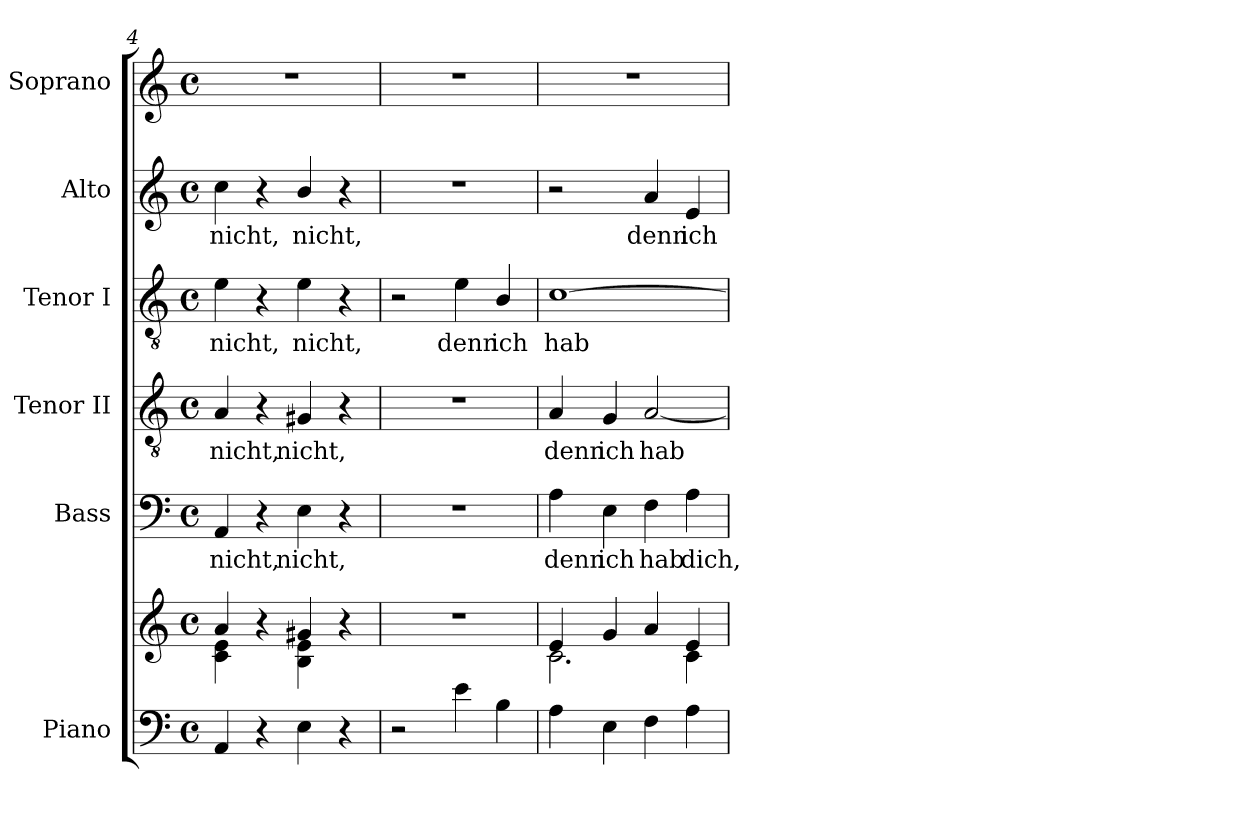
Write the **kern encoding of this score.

**kern	**kern	**kern	**text	**kern	**text	**kern	**text	**kern	**text	**kern
*part6	*part6	*part5	*part5	*part4	*part4	*part3	*part3	*part2	*part2	*part1
*staff7	*staff6	*staff5	*staff5	*staff4	*staff4	*staff3	*staff3	*staff2	*staff2	*staff1
*I"Piano	*	*I"Bass	*	*I"Tenor II	*	*I"Tenor I	*	*I"Alto	*	*I"Soprano
*I'Pno.	*	*I'B.	*	*I'T.	*	*I'T.	*	*I'A.	*	*I'S.
*clefF4	*clefG2	*clefF4	*	*clefGv2	*	*clefGv2	*	*clefG2	*	*clefG2
*	*	*	*	*ITrd7c12	*	*ITrd7c12	*	*	*	*
*k[]	*k[]	*k[]	*	*k[]	*	*k[]	*	*k[]	*	*k[]
*C:	*C:	*C:	*	*C:	*	*C:	*	*C:	*	*C:
*M4/4	*M4/4	*M4/4	*	*M4/4	*	*M4/4	*	*M4/4	*	*M4/4
*met(c)	*met(c)	*met(c)	*	*met(c)	*	*met(c)	*	*met(c)	*	*met(c)
=4	=4	=4	=4	=4	=4	=4	=4	=4	=4	=4
*	*^	*	*	*	*	*	*	*	*	*
!	!	!	!	!LO:LY:b:color=#000000	!	!	!	!	!	!	!
!	!	!	!	!	!	!LO:LY:b:color=#000000	!	!	!	!	!
!	!	!	!	!	!	!	!	!LO:LY:b:color=#000000	!	!	!
!	!	!	!	!	!	!	!	!	!	!LO:LY:b:color=#000000	!
4AAi/	4ai/	4ci\ 4ei	4AAi/	nicht,	4AAi/	nicht,	4Ei\	nicht,	4cci\	nicht,	1r
4r	4r	4ryy	4r	.	4r	.	4r	.	4r	.	.
!	!	!	!	!LO:LY:b:color=#000000	!	!	!	!	!	!	!
!	!	!	!	!	!	!LO:LY:b:color=#000000	!	!	!	!	!
!	!	!	!	!	!	!	!	!LO:LY:b:color=#000000	!	!	!
!	!	!	!	!	!	!	!	!	!	!LO:LY:b:color=#000000	!
4Ei\	4g#Xi/	4Bi\ 4ei	4Ei\	nicht,	4GG#Xi/	nicht,	4Ei\	nicht,	4bi/	nicht,	.
4r	4r	4ryy	4r	.	4r	.	4r	.	4r	.	.
*	*v	*v	*	*	*	*	*	*	*	*	*
!!LO:LB:g=z
=5	=5	=5	=5	=5	=5	=5	=5	=5	=5	=5
2r	1r	1r	.	1r	.	2r	.	1r	.	1r
!	!	!	!	!	!	!	!LO:LY:b:color=#000000	!	!	!
4ei\	.	.	.	.	.	4Ei\	denn	.	.	.
!	!	!	!	!	!	!	!LO:LY:b:color=#000000	!	!	!
4Bi\	.	.	.	.	.	4BBi/	ich	.	.	.
=6	=6	=6	=6	=6	=6	=6	=6	=6	=6	=6
*	*^	*	*	*	*	*	*	*	*	*
!	!	!	!	!LO:LY:b:color=#000000	!	!	!	!	!	!	!
!	!	!	!	!	!	!LO:LY:b:color=#000000	!	!	!	!	!
!	!	!	!	!	!	!	!	!LO:LY:b:color=#000000	!	!	!
4Ai\	4ei/	2.ci\	4Ai\	denn	4AAi/	denn	[1Ci	hab	2r	.	1r
!	!	!	!	!LO:LY:b:color=#000000	!	!	!	!	!	!	!
!	!	!	!	!	!	!LO:LY:b:color=#000000	!	!	!	!	!
4Ei\	4gi/	.	4Ei\	ich	4GGi/	ich	.	.	.	.	.
!	!	!	!	!LO:LY:b:color=#000000	!	!	!	!	!	!	!
!	!	!	!	!	!	!LO:LY:b:color=#000000	!	!	!	!	!
!	!	!	!	!	!	!	!	!	!	!LO:LY:b:color=#000000	!
4Fi\	4ai/	.	4Fi\	hab	[2AAi/	hab	.	.	4ai/	denn	.
!	!	!	!	!LO:LY:b:color=#000000	!	!	!	!	!	!	!
!	!	!	!	!	!	!	!	!	!	!LO:LY:b:color=#000000	!
4Ai\	4ei/	4ci\	4Ai\	dich,	.	.	.	.	4ei/	ich	.
*	*v	*v	*	*	*	*	*	*	*	*	*
=	=	=	=	=	=	=	=	=	=	=
*-	*-	*-	*-	*-	*-	*-	*-	*-	*-	*-
